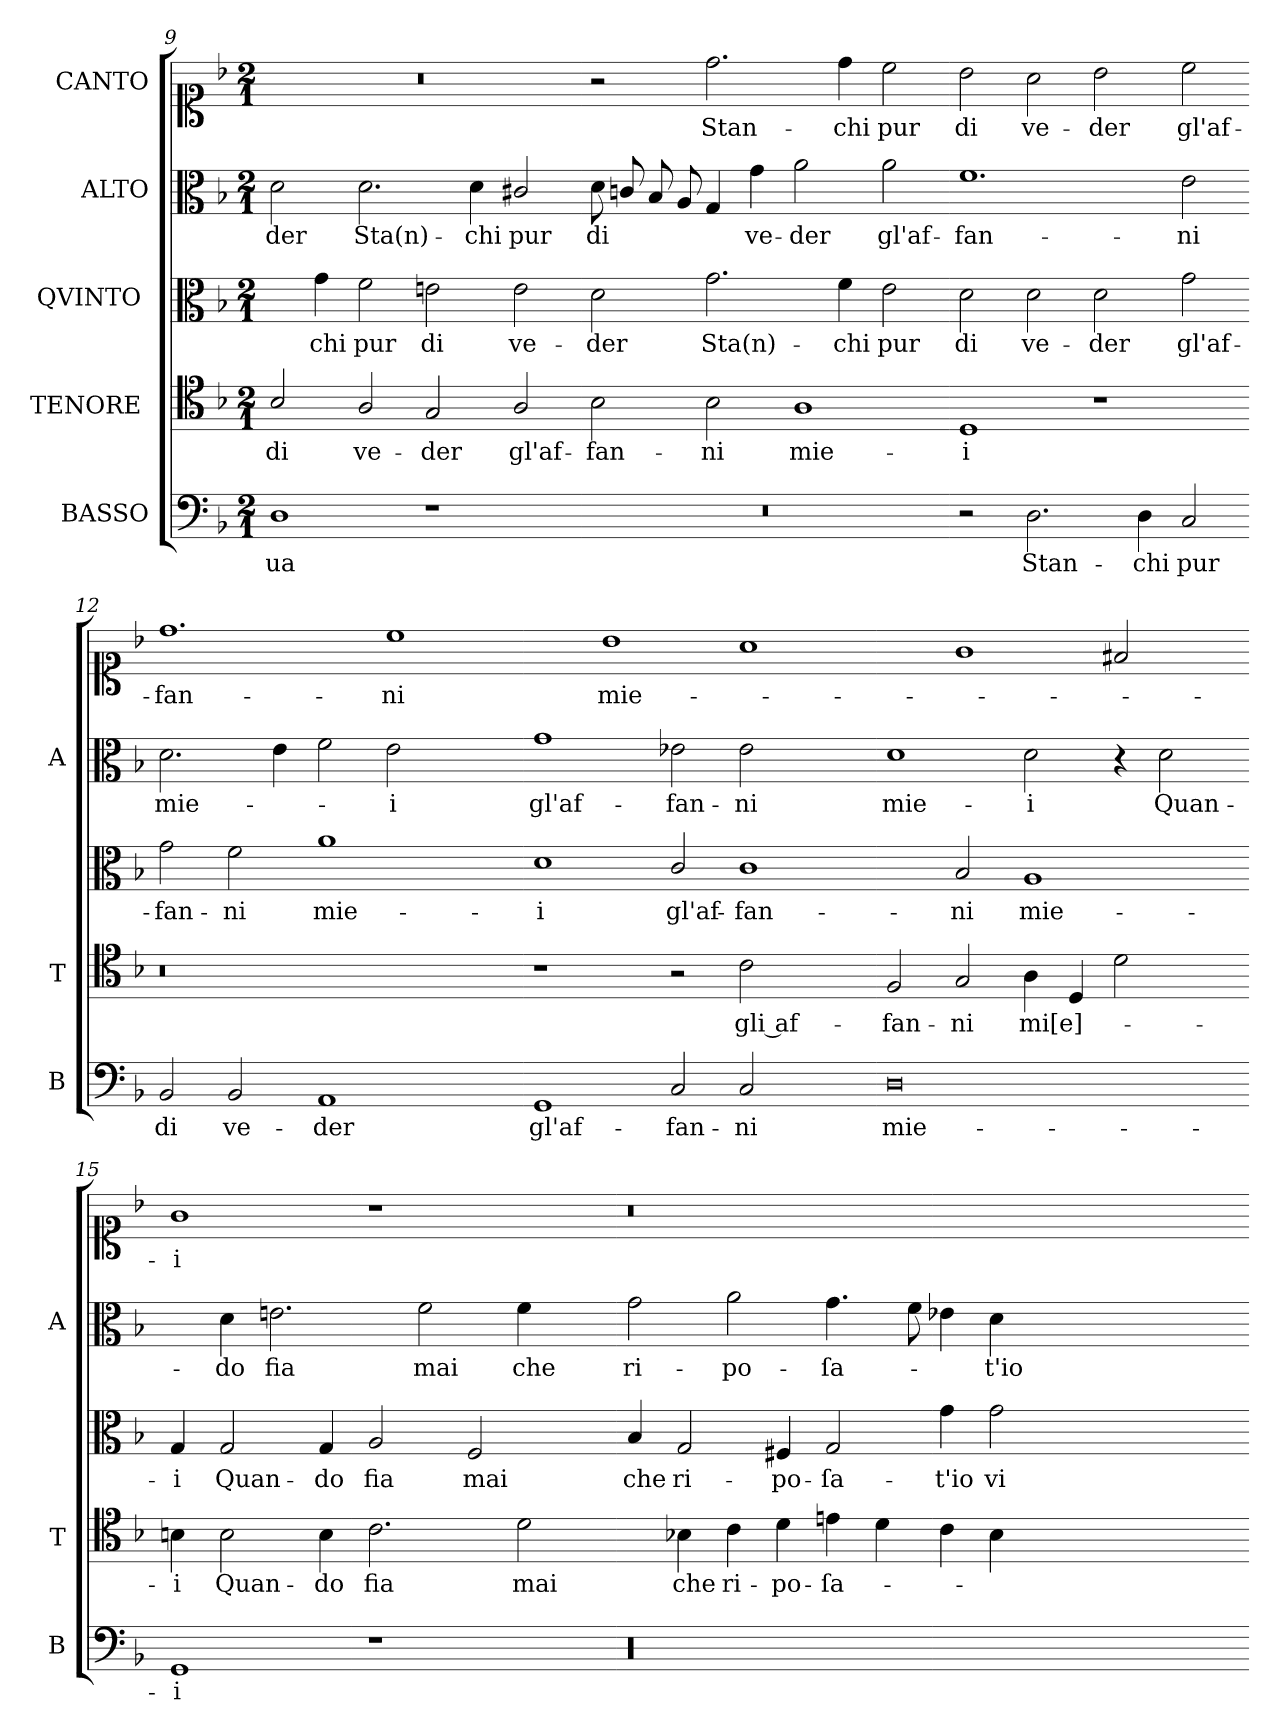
**kern	**text	**kern	**text	**kern	**text	**kern	**text	**kern	**text
*part5	*part5	*part4	*part4	*part3	*part3	*part2	*part2	*part1	*part1
*staff5	*staff5	*staff4	*staff4	*staff3	*staff3	*staff2	*staff2	*staff1	*staff1
*I"BASSO	*	*I"TENORE 	*	*I"QVINTO 	*	*I"ALTO	*	*I"CANTO	*
*I'B	*	*I'T	*	*	*	*I'A	*	*	*
*clefF4	*	*clefC4	*	*clefC3	*	*clefC3	*	*clefC1	*
*k[b-]	*	*k[b-]	*	*k[b-]	*	*k[b-]	*	*k[b-]	*
*M2/1	*	*M2/1	*	*M2/1	*	*M2/1	*	*M2/1	*
=9	=9	=9	=9	=9	=9	=9	=9	=9	=9
1D	-ua	2B-/	di	4ryy	.	2d\	-der	0r	.
.	.	.	.	4g\	-chi	.	.	.	.
.	.	2A/	ve-	2f\	pur	2.d\	Sta(n)-	.	.
1r	.	2G/	-der	2en\	di	.	.	.	.
.	.	.	.	.	.	4d\	-chi	.	.
.	.	2A/	gl'af-	2e\	ve-	2c#X/	pur	.	.
=10-	=10-	=10-	=10-	=10-	=10-	=10-	=10-	=10-	=10-
0r	.	2B-\	-fan-	2d\	-der	8d\	di	2r	.
.	.	.	.	.	.	8cn/	.	.	.
.	.	.	.	.	.	8B-/	.	.	.
.	.	.	.	.	.	8A/	.	.	.
.	.	2B-\	-ni	2.g\	Sta(n)-	4G/	.	2.dd\	Stan-
.	.	.	.	.	.	4g\	ve-	.	.
.	.	1A	mie-	.	.	2a\	-der	.	.
.	.	.	.	4f\	-chi	.	.	4dd\	-chi
.	.	.	.	2e\	pur	2a\	gl'af-	2cc\	pur
=11-	=11-	=11-	=11-	=11-	=11-	=11-	=11-	=11-	=11-
2r	.	1D	-i	2d\	di	1.f	-fan-	2b-\	di
2.D\	Stan-	.	.	2d\	ve-	.	.	2a\	ve-
.	.	1r	.	2d\	-der	.	.	2b-\	-der
4D\	-chi	.	.	.	.	.	.	.	.
2C/	pur	.	.	2g\	gl'af-	2e\	-ni	2cc\	gl'af-
=12-	=12-	=12-	=12-	=12-	=12-	=12-	=12-	=12-	=12-
2BB-/	di	0r	.	2g\	-fan-	2.d\	mie-	1.dd	-fan-
2BB-/	ve-	.	.	2f\	-ni	.	.	.	.
.	.	.	.	.	.	4e\	.	.	.
1AA	-der	.	.	1a	mie-	2f\	.	.	.
.	.	.	.	.	.	2e\	-i	1cc\	-ni
2ryy	.	2ryy	.	2ryy	.	2ryy	.	.	.
=13-	=13-	=13-	=13-	=13-	=13-	=13-	=13-	=13-	=13-
1GG	gl'af-	1r	.	1d	-i	1g	gl'af-	2ryy	.
.	.	.	.	.	.	.	.	1b-	mie-
2C/	-fan-	2r	.	2c/	gl'af-	2e-X\	-fan-	.	.
2C/	-ni	2c\	gli af-	1c\	-fan-	2e-\	-ni	1a\	.
2ryy	.	2ryy	.	.	.	2ryy	.	.	.
=14-	=14-	=14-	=14-	=14-	=14-	=14-	=14-	=14-	=14-
0D	mie-	2F/	-fan-	2ryy	.	1d	mie-	2ryy	.
.	.	2G/	-ni	2B-/	-ni	.	.	1g	.
.	.	4A\	mi[e]-	1A	mie-	2d\	-i	.	.
.	.	4D/	.	.	.	.	.	.	.
.	.	2d\	.	.	.	4r	.	2f#X/	.
.	.	.	.	.	.	2d\	Quan-	.	.
4ryy	.	4ryy	.	4ryy	.	.	.	4ryy	.
=15-	=15-	=15-	=15-	=15-	=15-	=15-	=15-	=15-	=15-
1GG	-i	4Bn\	-i	4G/	-i	4ryy	.	1g	-i
.	.	2B\	Quan-	2G/	Quan-	4d\	-do	.	.
.	.	.	.	.	.	2.en\	fia	.	.
.	.	4B\	-do	4G/	-do	.	.	.	.
1r	.	2.c\	fia	2A/	fia	.	.	1r	.
.	.	.	.	.	.	2f\	mai	.	.
.	.	.	.	2F/	mai	.	.	.	.
.	.	2d\	mai	.	.	4f\	che	.	.
4ryy	.	.	.	4ryy	.	4ryy	.	4ryy	.
=16-	=16-	=16-	=16-	=16-	=16-	=16-	=16-	=16-	=16-
00r	.	4ryy	.	4B-/	che	2g\	ri-	0r	.
.	.	4B-X\	che	2G/	ri-	.	.	.	.
.	.	4c\	ri-	.	.	2a\	-po-	.	.
.	.	4d\	-po-	4F#X/	-po-	.	.	.	.
.	.	4en\	-ſa-	2G/	-ſa-	4.g\	-ſa-	.	.
.	.	4d\	.	.	.	.	.	.	.
.	.	.	.	.	.	8f\	.	.	.
.	.	4c\	.	4g\	-t'io	4e-X\	.	.	.
.	.	4B-\	.	2g\	vi-	4d\	-t'io	.	.
.	.	0ryy	.	.	.	0ryy	.	0ryy	.
.	.	.	.	1..ryy	.	.	.	.	.
=-	=-	=-	=-	=-	=-	=-	=-	=-	=-
*-	*-	*-	*-	*-	*-	*-	*-	*-	*-
